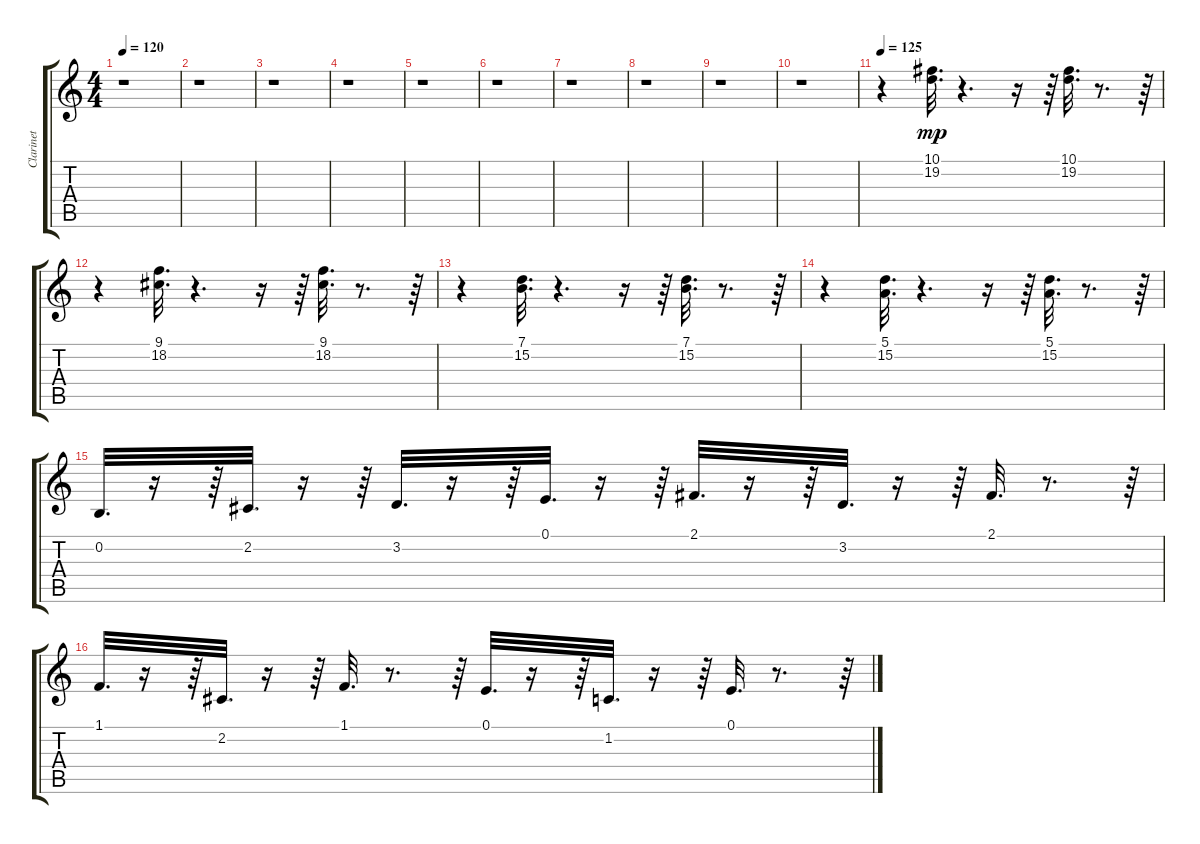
\track ("Clarinet" "Clarinet") {instrument clarinet}
\staff {score tabs}
\tuning (E4 B3 G3 D3 A2 E2) {hide}
\ts (4 4)
\tempo 120
\clef g2
\ks c
r.1{dy mp} |
r.1 |
r.1 |
r.1 |
r.1 |
r.1 |
r.1 |
r.1 |
r.1 |
r.1 |
\tempo 125
r.4 (10.1 19.2).32{d} r.4{d} r.16 r.64 (10.1 19.2).32{d} r.8{d} r.64 |
r.4 (9.1 18.2).32{d} r.4{d} r.16 r.64 (9.1 18.2).32{d} r.8{d} r.64 |
r.4 (7.1 15.2).32{d} r.4{d} r.16 r.64 (7.1 15.2).32{d} r.8{d} r.64 |
r.4 (5.1 15.2).32{d} r.4{d} r.16 r.64 (5.1 15.2).32{d} r.8{d} r.64 |
0.2.32{d} r.16 r.64 2.2.32{d} r.16 r.64 3.2.32{d} r.16 r.64 0.1.32{d} r.16 r.64 2.1.32{d} r.16 r.64 3.2.32{d} r.16 r.64 2.1.32{d} r.8{d} r.64 |
1.1.32{d} r.16 r.64 2.2.32{d} r.16 r.64 1.1.32{d} r.8{d} r.64 0.1.32{d} r.16 r.64 1.2.32{d} r.16 r.64 0.1.32{d} r.8{d} r.64
